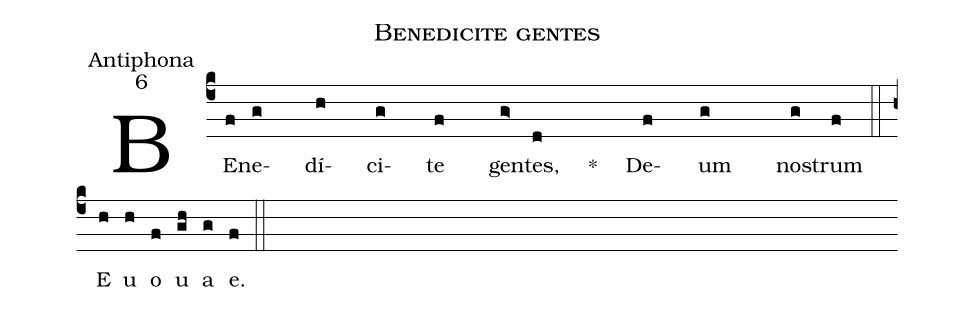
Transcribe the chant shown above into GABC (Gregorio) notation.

name:Benedicite gentes;
office-part:Antiphona;
mode:6;
%%
(c4) BE(f)ne(g)dí(h)ci(g)te(f) gen(g>)tes,(d) *() De(f)um(g) no(g)strum(f) (::) (z)
E(h) u(h) o(f) u(gh) a(g) e.(f) (::)
